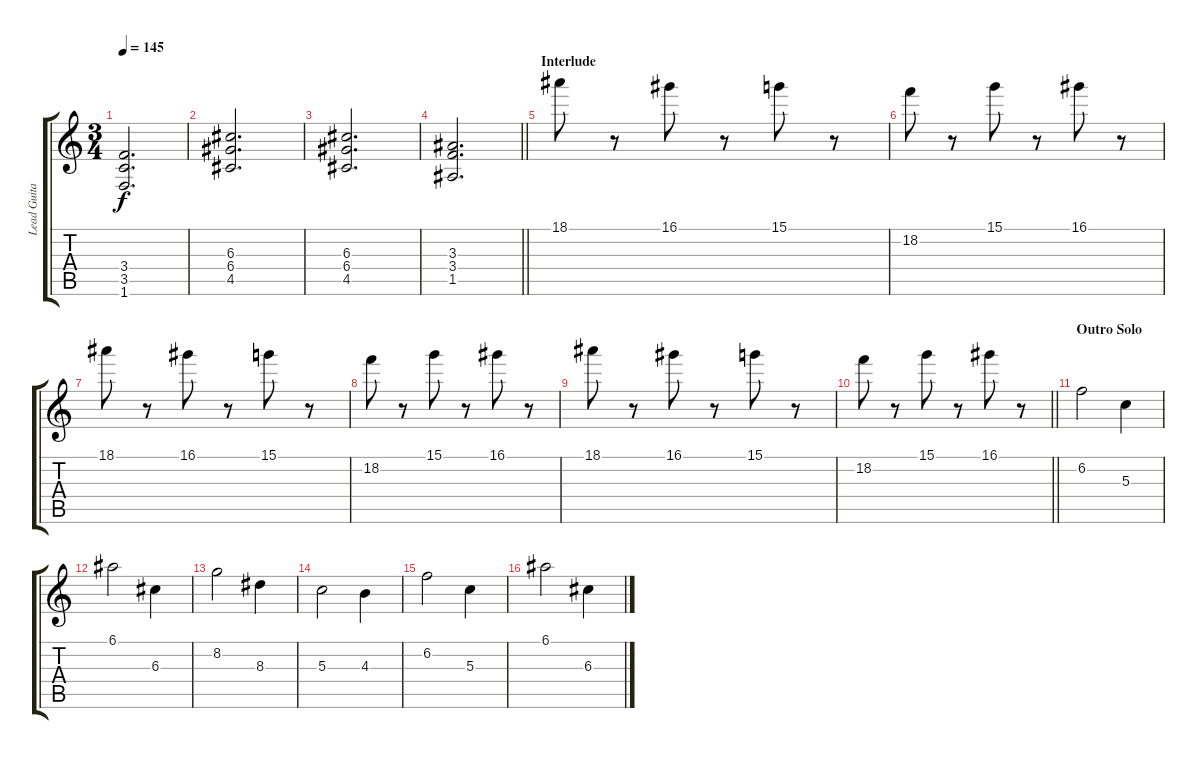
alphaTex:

\track ("Lead Guitar (Melody)" "Lead Guita") {instrument overdrivenguitar}
\staff {score tabs}
\tuning (E4 B3 G3 D3 A2 E2) {hide}
\ts (3 4)
\tempo 145
\clef g2
\ks c
(3.4 3.5 1.6).2{d dy f} |
(6.3 6.4 4.5).2{d} |
(6.3 6.4 4.5).2{d} |
\barLineRight lightlight
(3.3 3.4 1.5).2{d} |
\section ("" "Interlude")
18.1.8 r.8 16.1.8 r.8 15.1.8 r.8 |
18.2.8 r.8 15.1.8 r.8 16.1.8 r.8 |
18.1.8 r.8 16.1.8 r.8 15.1.8 r.8 |
18.2.8 r.8 15.1.8 r.8 16.1.8 r.8 |
18.1.8 r.8 16.1.8 r.8 15.1.8 r.8 |
\barLineRight lightlight
18.2.8 r.8 15.1.8 r.8 16.1.8 r.8 |
\section ("" "Outro Solo")
6.2.2 5.3.4 |
6.1.2 6.3.4 |
8.2.2 8.3.4 |
5.3.2 4.3.4 |
6.2.2 5.3.4 |
6.1.2 6.3.4
